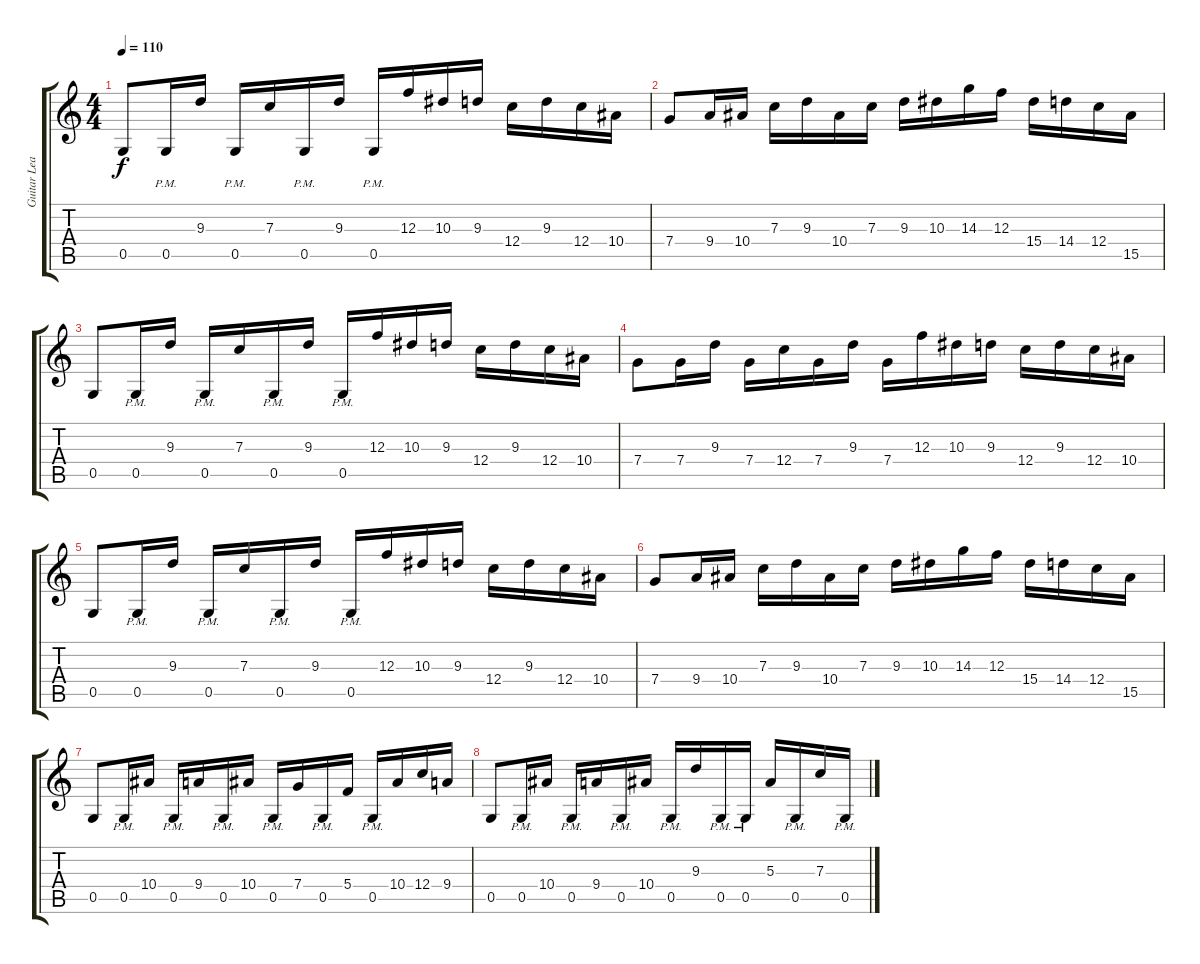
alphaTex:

\track ("Guitar Lead Harmony" "Guitar Lea") {instrument distortionguitar}
\staff {score tabs}
\tuning (D4 A3 F3 C3 G2 D2) {hide}
\ts (4 4)
\tempo 110
\clef g2
\ks c
0.5.8{dy f} 0.5{pm}.16 9.3.16 0.5{pm}.16 7.3.16 0.5{pm}.16 9.3.16 0.5{pm}.16 12.3.16 10.3.16 9.3.16 12.4.16 9.3.16 12.4.16 10.4.16 |
7.4.8 9.4.16 10.4.16 7.3.16 9.3.16 10.4.16 7.3.16 9.3.16 10.3.16 14.3.16 12.3.16 15.4.16 14.4.16 12.4.16 15.5.16 |
0.5.8 0.5{pm}.16 9.3.16 0.5{pm}.16 7.3.16 0.5{pm}.16 9.3.16 0.5{pm}.16 12.3.16 10.3.16 9.3.16 12.4.16 9.3.16 12.4.16 10.4.16 |
7.4.8 7.4.16 9.3.16 7.4.16 12.4.16 7.4.16 9.3.16 7.4.16 12.3.16 10.3.16 9.3.16 12.4.16 9.3.16 12.4.16 10.4.16 |
0.5.8 0.5{pm}.16 9.3.16 0.5{pm}.16 7.3.16 0.5{pm}.16 9.3.16 0.5{pm}.16 12.3.16 10.3.16 9.3.16 12.4.16 9.3.16 12.4.16 10.4.16 |
7.4.8 9.4.16 10.4.16 7.3.16 9.3.16 10.4.16 7.3.16 9.3.16 10.3.16 14.3.16 12.3.16 15.4.16 14.4.16 12.4.16 15.5.16 |
0.5.8 0.5{pm}.16 10.4.16 0.5{pm}.16 9.4.16 0.5{pm}.16 10.4.16 0.5{pm}.16 7.4.16 0.5{pm}.16 5.4.16 0.5{pm}.16 10.4.16 12.4.16 9.4.16 |
0.5.8 0.5{pm}.16 10.4.16 0.5{pm}.16 9.4.16 0.5{pm}.16 10.4.16 0.5{pm}.16 9.3.16 0.5{pm}.16 0.5{pm}.16 5.3.16 0.5{pm}.16 7.3.16 0.5{pm}.16
